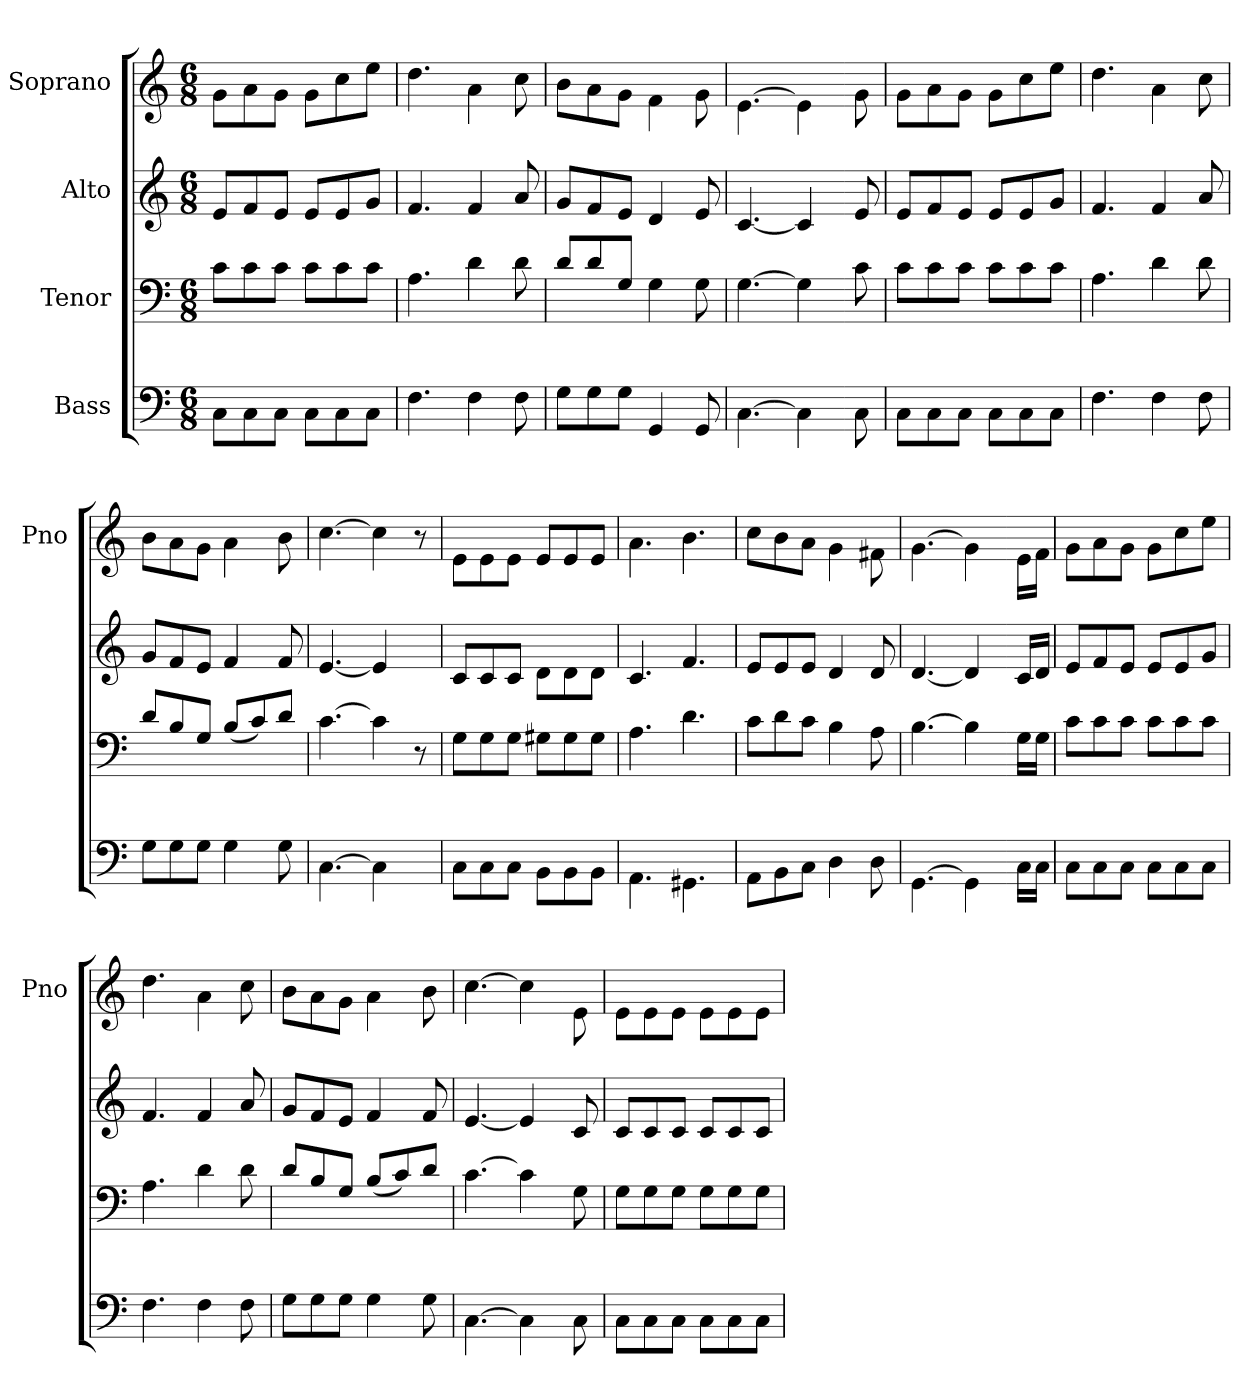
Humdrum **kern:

**kern	**kern	**kern	**kern
*part4	*part3	*part2	*part1
*staff4	*staff3	*staff2	*staff1
*I"Bass	*I"Tenor	*I"Alto	*I"Soprano
*	*	*	*I'Pno
*clefF4	*clefF4	*clefG2	*clefG2
*k[]	*k[]	*k[]	*k[]
*M6/8	*M6/8	*M6/8	*M6/8
=	=	=	=
8C\L	8c\L	8e/L	8g\L
8C\	8c\	8f/	8a\
8C\J	8c\J	8e/J	8g\J
8C\L	8c\L	8e/L	8g\L
8C\	8c\	8e/	8cc\
8C\J	8c\J	8g/J	8ee\J
=	=	=	=
4.F\	4.A\	4.f/	4.dd\
4F\	4d\	4f/	4a\
8F\	8d\	8a/	8cc\
=	=	=	=
8G\L	8d/L	8g/L	8b\L
8G\	8d/	8f/	8a\
8G\J	8G/J	8e/J	8g\J
4GG/	4G\	4d/	4f\
8GG/	8G\	8e/	8g\
=	=	=	=
[4.C\	[4.G\	[4.c/	[4.e\
4C\]	4G\]	4c/]	4e\]
=-	=-	=-	=-
8C\	8c\	8e/	8g\
=	=	=	=
8C\L	8c\L	8e/L	8g\L
8C\	8c\	8f/	8a\
8C\J	8c\J	8e/J	8g\J
8C\L	8c\L	8e/L	8g\L
8C\	8c\	8e/	8cc\
8C\J	8c\J	8g/J	8ee\J
=	=	=	=
4.F\	4.A\	4.f/	4.dd\
4F\	4d\	4f/	4a\
8F\	8d\	8a/	8cc\
=	=	=	=
8G\L	8d/L	8g/L	8b\L
8G\	8B/	8f/	8a\
8G\J	8G/J	8e/J	8g\J
4G\	(>8B/L	4f/	4a\
.	8c/)	.	.
8G\	8d/J	8f/	8b\
=	=	=	=
[4.C\	[4.c\	[4.e/	[4.cc\
4C\]	4c\]	4e/]	4cc\]
8ryy	8r	8ryy	8r
=	=	=	=
8C\L	8G\L	8c/L	8e\L
8C\	8G\	8c/	8e\
8C\J	8G\J	8c/J	8e\J
8BB\L	8G#X\L	8d\L	8e/L
8BB\	8G#\	8d\	8e/
8BB\J	8G#\J	8d\J	8e/J
=	=	=	=
4.AA\	4.A\	4.c/	4.a\
4.GG#X\	4.d\	4.f/	4.b\
=	=	=	=
8AA\L	8c\L	8e/L	8cc\L
8BB\	8d\	8e/	8b\
8C\J	8c\J	8e/J	8a\J
4D\	4B\	4d/	4g\
8D\	8A\	8d/	8f#X\
=	=	=	=
[4.GG\	[4.B\	[4.d/	[4.g\
4GG\]	4B\]	4d/]	4g\]
=-	=-	=-	=-
16C\LL	16G\LL	16c/LL	16e\LL
16C\JJ	16G\JJ	16d/JJ	16f\JJ
=	=	=	=
8C\L	8c\L	8e/L	8g\L
8C\	8c\	8f/	8a\
8C\J	8c\J	8e/J	8g\J
8C\L	8c\L	8e/L	8g\L
8C\	8c\	8e/	8cc\
8C\J	8c\J	8g/J	8ee\J
=	=	=	=
4.F\	4.A\	4.f/	4.dd\
4F\	4d\	4f/	4a\
8F\	8d\	8a/	8cc\
=	=	=	=
8G\L	8d/L	8g/L	8b\L
8G\	8B/	8f/	8a\
8G\J	8G/J	8e/J	8g\J
4G\	(>8B/L	4f/	4a\
.	8c/)	.	.
8G\	8d/J	8f/	8b\
=	=	=	=
[4.C\	[4.c\	[4.e/	[4.cc\
4C\]	4c\]	4e/]	4cc\]
=-	=-	=-	=-
8C\	8G\	8c/	8e\
=	=	=	=
8C\L	8G\L	8c/L	8e\L
8C\	8G\	8c/	8e\
8C\J	8G\J	8c/J	8e\J
8C\L	8G\L	8c/L	8e\L
8C\	8G\	8c/	8e\
8C\J	8G\J	8c/J	8e\J
=	=	=	=
*-	*-	*-	*-
